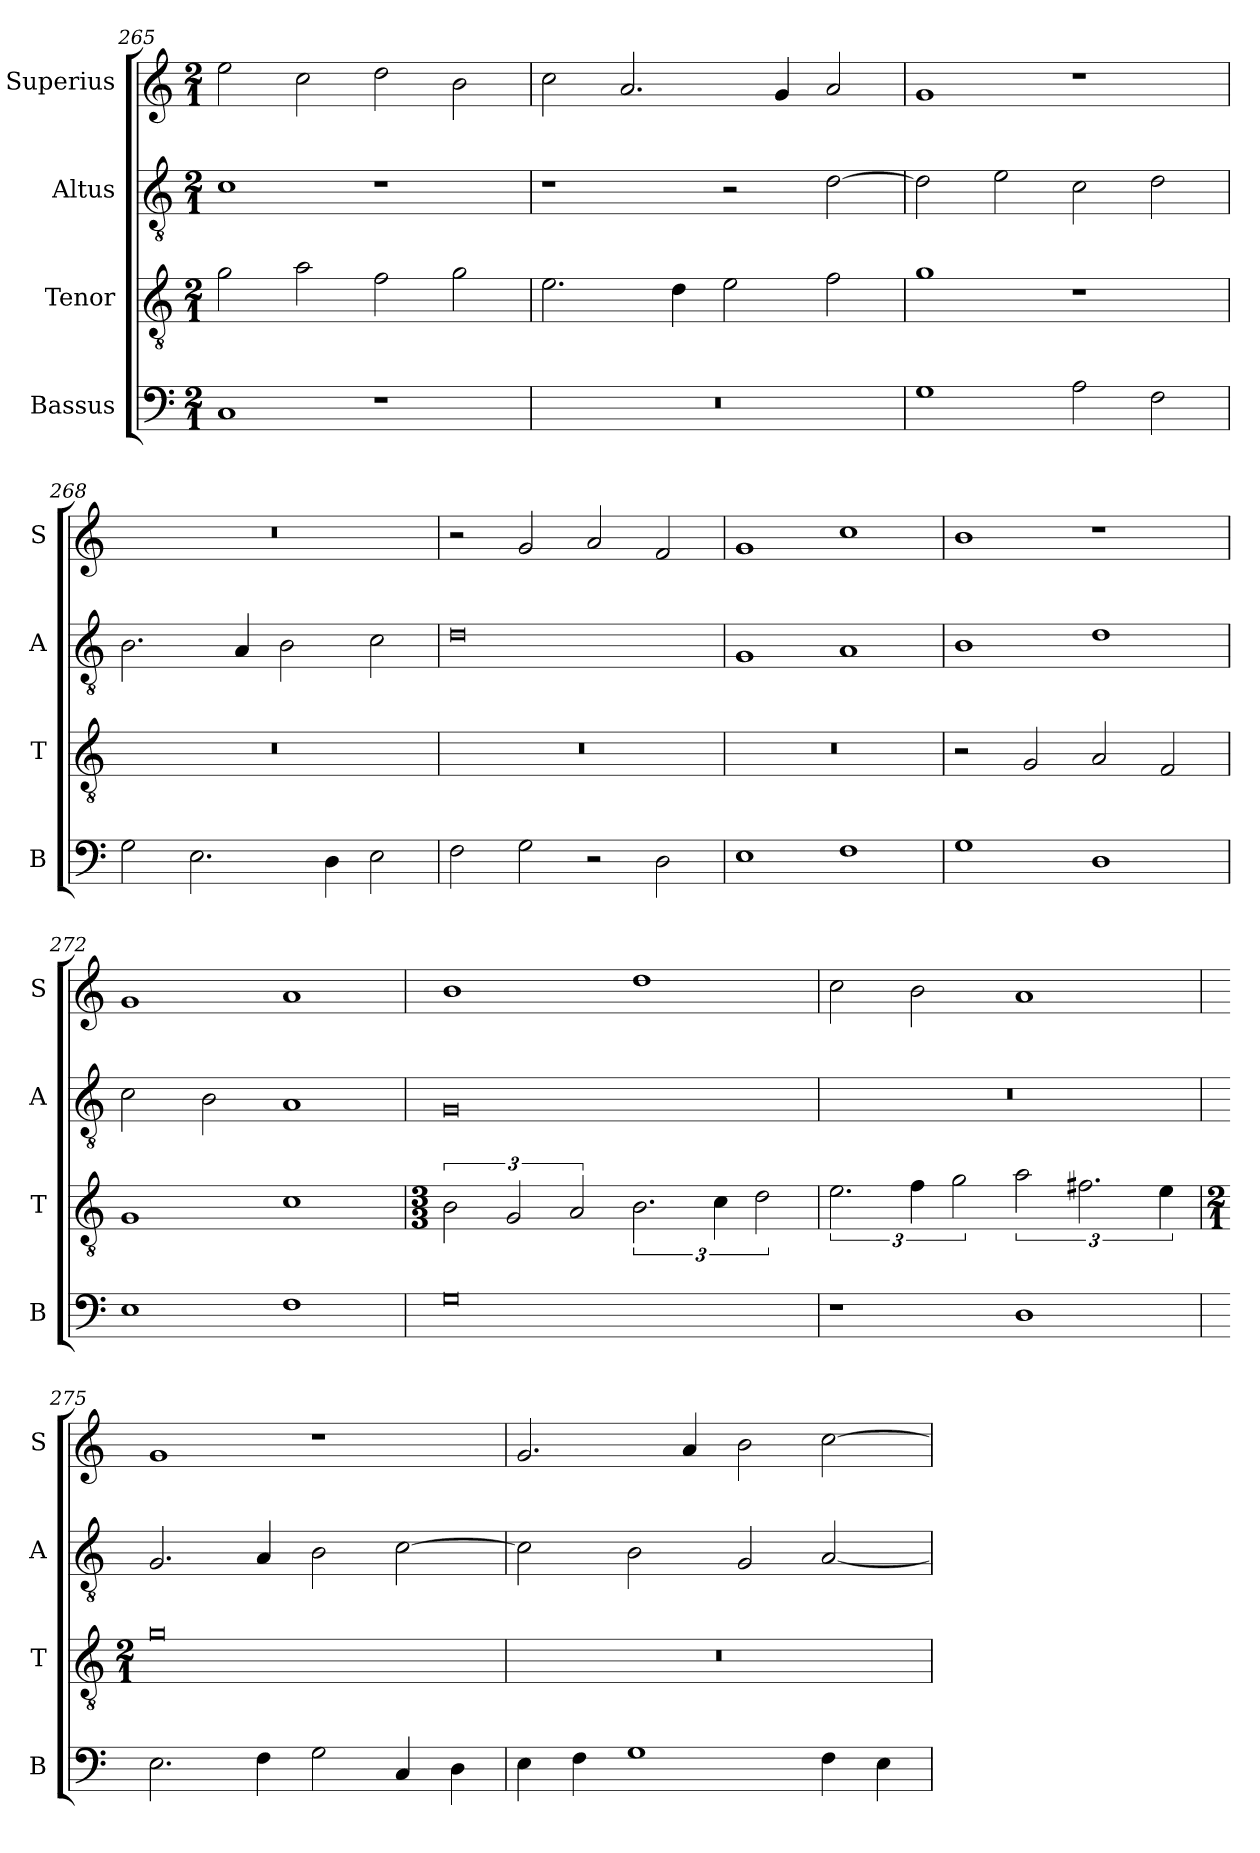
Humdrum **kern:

**kern	**kern	**kern	**kern
*part4	*part3	*part2	*part1
*staff4	*staff3	*staff2	*staff1
*I"Bassus	*I"Tenor	*I"Altus	*I"Superius
*I'B	*I'T	*I'A	*I'S
*clefF4	*clefGv2	*clefGv2	*clefG2
*k[]	*k[]	*k[]	*k[]
*M2/1	*M2/1	*M2/1	*M2/1
=265	=265	=265	=265
1C	2g\	1c	2ee\
.	2a\	.	2cc\
1r	2f\	1r	2dd\
.	2g\	.	2b\
=266	=266	=266	=266
0r	2.e\	1r	2cc\
.	.	.	2.a/
.	4d\	.	.
.	2e\	2r	.
.	.	.	4g/
.	2f\	[2d\	2a/
=267	=267	=267	=267
1G	1g	2d\]	1g
.	.	2e\	.
2A\	1r	2c\	1r
2F\	.	2d\	.
=268	=268	=268	=268
2G\	0r	2.B\	0r
2.E\	.	.	.
.	.	4A/	.
.	.	2B\	.
4D\	.	.	.
2E\	.	2c\	.
=269	=269	=269	=269
2F\	0r	0d	2r
2G\	.	.	2g/
2r	.	.	2a/
2D\	.	.	2f/
=270	=270	=270	=270
1E	0r	1G	1g
1F	.	1A	1cc
=271	=271	=271	=271
1G	2r	1B	1b
.	2G/	.	.
1D	2A/	1d	1r
.	2F/	.	.
=272	=272	=272	=272
1E	1G	2c\	1g
.	.	2B\	.
1F	1c	1A	1a
=273	=273	=273	=273
*	*M3/3	*	*
0G	3B\	0G	1b
.	3G/	.	.
.	3A/	.	.
.	3.B\	.	1dd
.	6c\	.	.
.	3d\	.	.
=274	=274	=274	=274
1r	3.e\	0r	2cc\
.	6f\	.	2b\
.	3g\	.	.
1D	3a\	.	1a
.	3.f#X\	.	.
.	6e\	.	.
=275	=275	=275	=275
*	*M2/1	*	*
2.E\	0g	2.G/	1g
4F\	.	4A/	.
2G\	.	2B\	1r
4C/	.	[2c\	.
4D\	.	.	.
=276	=276	=276	=276
4E\	0r	2c\]	2.g/
4F\	.	.	.
1G	.	2B\	.
.	.	.	4a/
.	.	2G/	2b\
4F\	.	[2A/	[2cc\
4E\	.	.	.
=	=	=	=
*-	*-	*-	*-
